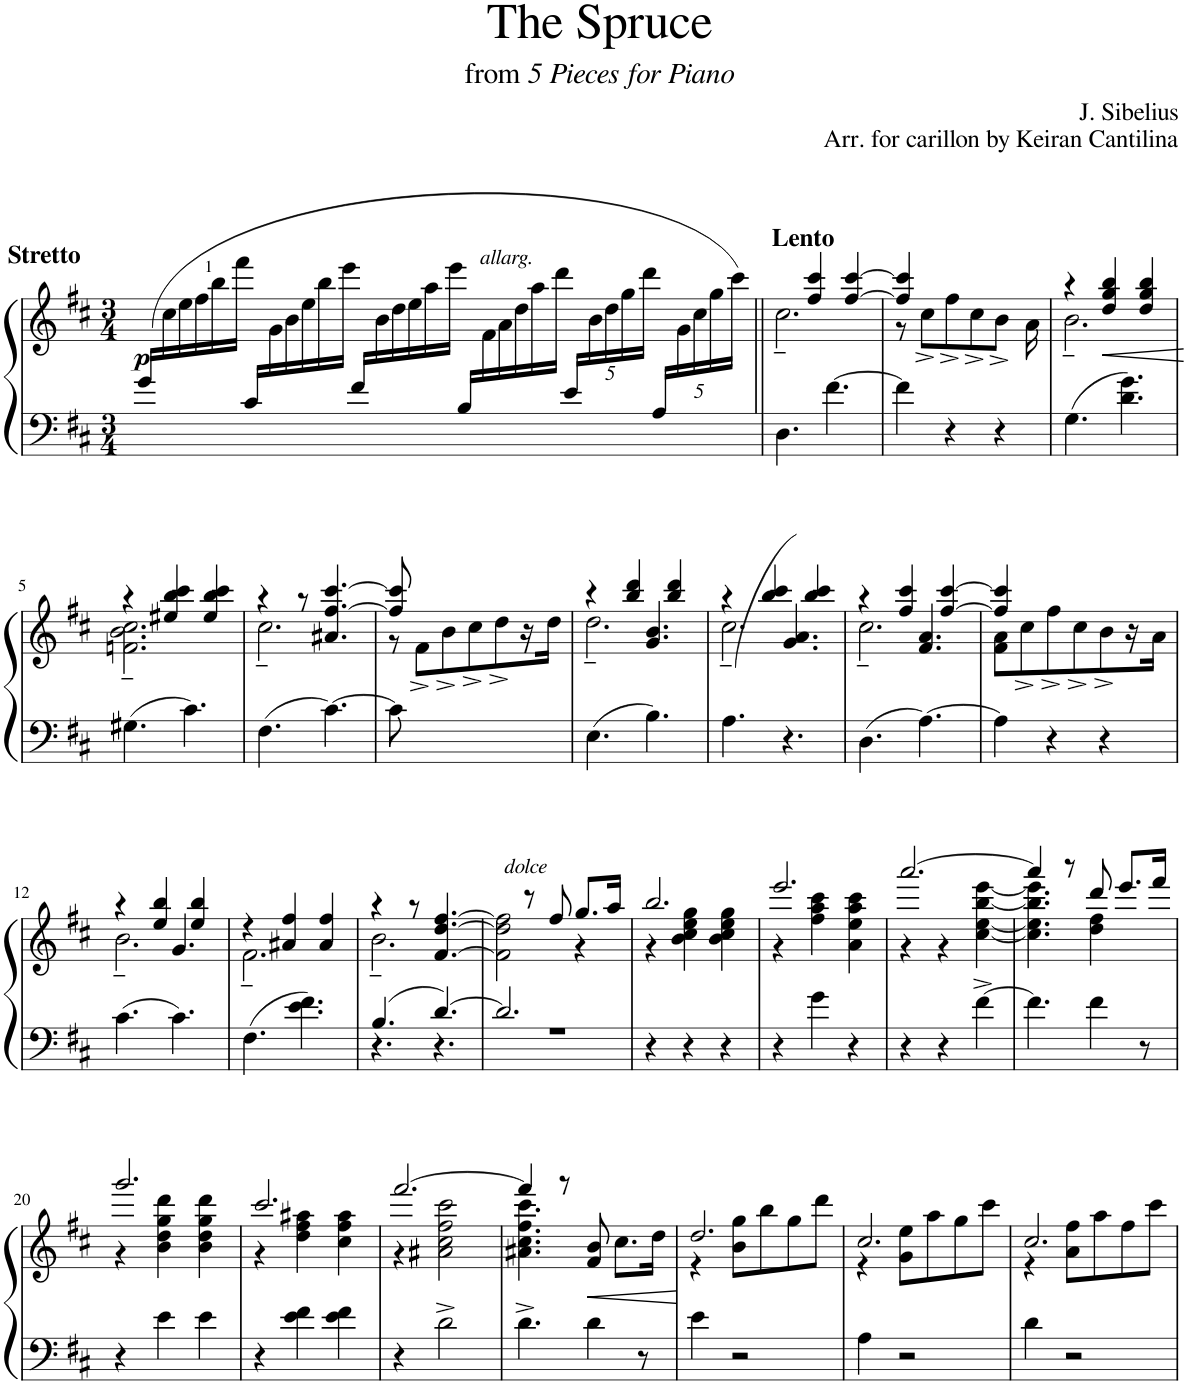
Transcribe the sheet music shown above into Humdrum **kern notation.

**kern	**kern	**dynam
*part1	*part1	*part1
*staff2	*staff1	*staff1/2
*I"Piano	*	*
*I'Pno.	*	*
*clefF4	*clefG2	*
*k[f#c#]	*k[f#c#]	*
*M3/4	*M3/4	*
*Xtuplet	*	*
=1	=1	=1
*^	*	*
!	!	!LO:TX:a:B:t=Stretto	!
!	!	!	!LO:DY:b
(48g/LL	2.ryy	48ryy	p
48%5ryy	.	48cc#\	.
.	.	48ee\	.
.	.	48ff#\	.
.	.	48bb\	.
.	.	48fff#\JJ	.
48c#/LL	.	48ryy	.
48%5ryy	.	48g\	.
.	.	48b\	.
.	.	48ee\	.
.	.	48bb\	.
.	.	48eee\JJ	.
48f#/LL	.	48ryy	.
48%5ryy	.	48b\	.
.	.	48dd\	.
.	.	48ee\	.
.	.	48aa\	.
.	.	48eee\JJ	.
!	!	!LO:TX:a:i:t=allarg.	!
48B/LL	.	48ryy	.
48%5ryy	.	48f#\	.
.	.	48a\	.
.	.	48dd\	.
.	.	48aa\	.
.	.	48ddd\JJ	.
*tuplet	*	*	*
*Xbrackettup	*	*	*
40e/LL	.	40ryy	.
10ryy	.	40b\	.
.	.	40dd\	.
.	.	40gg\	.
.	.	40ddd\JJ	.
40A/LL	.	40ryy	.
10ryy	.	40g\	.
.	.	40cc#\	.
.	.	40gg\	.
.	.	40ccc#\JJ)	.
*v	*v	*	*
=2||	=2||	=2||
*	*^	*
!	!LO:TX:a:B:t=Lento	!	!
4.D\	4ryy	2.cc#~\	.
.	4ff#/ 4ccc#/	.	.
[4.f#\	.	.	.
.	[4ff#/ [4ccc#/	.	.
=3	=3	=3	=3
4f#\]	4ff#/] 4ccc#/]	8r	.
.	.	8cc#^\L	.
4r	4ryy	8ff#^\	.
.	.	8cc#^\	.
4r	4ryy	8b^\J	.
.	.	16ryy	.
.	.	16a\	.
=4	=4	=4	=4
4.G\	4r	2.b~\	.
!	!	!	!LO:HP:b
.	4dd/ 4gg/ 4bb/	.	<
4.d\ 4.g\	.	.	.
.	4dd/ 4gg/ 4bb/	.	.
*	*v	*v	*
.	.	[
!!LO:LB:g=z
=5	=5	=5
*	*^	*
4.G#X\	4r	2.fn\~ 2.b\~ 2.cc#\~	.
.	4ee#X/ 4bb/ 4ccc#/	.	.
4.c#\	.	.	.
.	4ee#/ 4bb/ 4ccc#/	.	.
=6	=6	=6	=6
4.F#\	4r	2.cc#~\	.
.	8r	.	.
[4.c#\	4.a#X/ [4.ff#/ [4.ccc#/	.	.
=7	=7	=7	=7
8c#\]	8ff#/] 8ccc#/]	8r	.
8ryy	8ryy	8f#^\L	.
4ryy	4ryy	8b^\	.
.	.	8cc#^\	.
4ryy	4ryy	8dd^\	.
.	.	16r	.
.	.	16dd\JJ	.
=8	=8	=8	=8
*	*	*^	*
4.E\	4r	2.dd~\	4.ryy	.
.	4bb/ 4ddd/	.	.	.
4.B\	.	.	4.g/ 4.b/	.
.	4bb/ 4ddd/	.	.	.
=9	=9	=9	=9	=9
4.A\	4r	2.cc#~\	4.ryy	.
.	4bb/ 4ccc#/	.	.	.
4.r	.	.	(4.g/ 4.a/	.
.	4bb/ 4ccc#/	.	.	.
=10	=10	=10	=10	=10
4.D\	4r	2.cc#~\	4.ryy	.
.	4ff#/ 4ccc#/	.	.	.
[4.A\	.	.	4.f#/ 4.a/	.
.	[4ff#/ [4ccc#/	.	.	.
*	*	*v	*v	*
=11	=11	=11	=11
4A\]	4ff#/] 4ccc#/]	8f#\ 8a\L	.
.	.	8cc#^\	.
4r	4ryy	8ff#^\	.
.	.	8cc#^\	.
4r	4ryy	8b^\	.
.	.	16r	.
.	.	16a\JJ	.
!!LO:LB:g=z
=12	=12	=12	=12
*	*	*^	*
4.c#\	4r	2.b~\	4.ryy	.
.	4ee/ 4bb/	.	.	.
4.c#\	.	.	4.g/	.
.	4ee/ 4bb/	.	.	.
*	*	*v	*v	*
=13	=13	=13	=13
4.F#\	4r	2.f#~\	.
.	4a#X/ 4ff#/	.	.
4.e\ 4.f#\	.	.	.
.	4a#/ 4ff#/	.	.
=14	=14	=14	=14
*^	*	*	*
4.B/	4.r	4r	2.b~\	.
.	.	8r	.	.
[4.d/	4.r	[4.f#/ [4.dd/ [4.ff#/	.	.
=15	=15	=15	=15	=15
!	!	!LO:TX:a:i:t=dolce	!	!
2.d/]	2.r	4ryy	2f#\] 2dd\] 2ff#\]	.
.	.	8r	.	.
.	.	8ff#/	.	.
.	.	8.gg/L	4r	.
.	.	16aa/Jk	.	.
*v	*v	*	*	*
=16	=16	=16	=16
4r	2.bb/	4r	.
4r	.	4b\ 4cc#\ 4ee\ 4gg\	.
4r	.	4b\ 4cc#\ 4ee\ 4gg\	.
=17	=17	=17	=17
4r	2.eee/	4r	.
4g\	.	4ff#\ 4aa\ 4ccc#\	.
4r	.	4a\ 4ee\ 4aa\ 4ccc#\	.
=18	=18	=18	=18
4r	[2.aaa/	4r	.
4r	.	4r	.
[4f#^\	.	[4cc#\ [4ee\ [4bb\ [4eee\	.
=19	=19	=19	=19
4.f#\]	4aaa/]	4.cc#\] 4.ee\] 4.bb\] 4.eee\]	.
.	8r	.	.
4f#\	8ddd/	4dd\ 4ff#\	.
.	8.eee/L	.	.
8r	.	8ryy	.
.	16fff#/Jk	.	.
!!LO:LB:g=z	!!
=20	=20	=20	=20
4r	2.ggg/	4r	.
4e\	.	4b\ 4dd\ 4gg\ 4ddd\	.
4e\	.	4b\ 4dd\ 4gg\ 4ddd\	.
=21	=21	=21	=21
4r	2.ccc#/	4r	.
4e\ 4f#\	.	4dd\ 4ff#\ 4aa#X\	.
4e\ 4f#\	.	4cc#\ 4ff#\ 4aa#\	.
=22	=22	=22	=22
4r	[2.fff#/	4r	.
2d^\	.	2a#X\ 2cc#\ 2ff#\ 2ccc#\	.
=23	=23	=23	=23
4.d^\	4fff#/]	4.a#X\ 4.cc#\ 4.ff#\ 4.ccc#\	.
.	8r	.	.
!	!	!	!LO:HP:b
4d\	8f#/ 8b/	8ryy	<
.	8.cc#\L	4ryy	.
8r	.	.	.
.	16dd\Jk	.	.
*	*v	*v	*
.	.	[
=24	=24	=24
*	*^	*
4e\	2.dd/	4r	.
2r	.	8b\ 8gg\L	.
.	.	8bb\	.
.	.	8gg\	.
.	.	8ddd\J	.
=25	=25	=25	=25
4A\	2.cc#/	4r	.
2r	.	8g\ 8ee\L	.
.	.	8aa\	.
.	.	8gg\	.
.	.	8ccc#\J	.
=26	=26	=26	=26
4d\	2.cc#/	4r	.
2r	.	8a\ 8ff#\L	.
.	.	8aa\	.
.	.	8ff#\	.
.	.	8ccc#\J	.
*	*v	*v	*
=	=	=
*-	*-	*-
